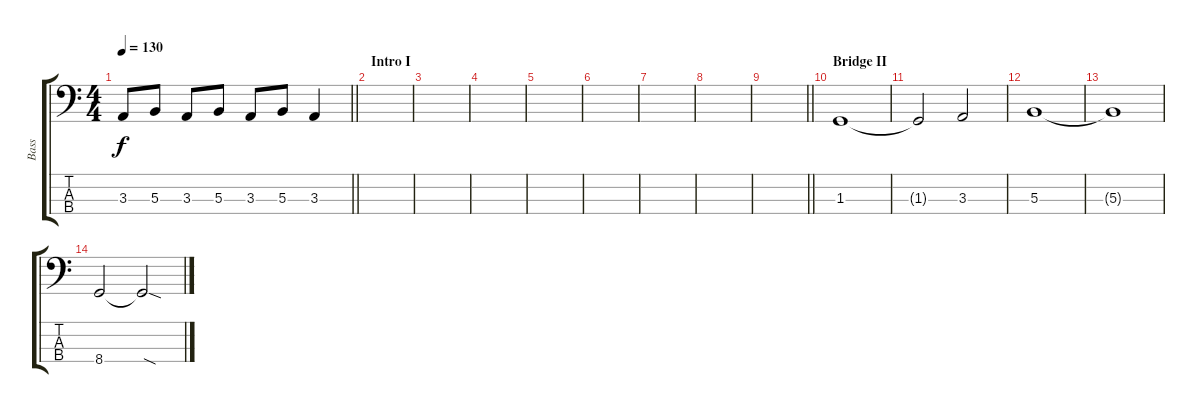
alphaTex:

\track ("Bass" "Bass") {instrument electricbasspick}
\staff {score tabs}
\tuning (E2 B1 Gb1 B0) {hide}
\ts (4 4)
\tempo 130
\clef f4
\barLineRight lightlight
\ks c
3.3.8{dy f} 5.3.8 3.3.8 5.3.8 3.3.8 5.3.8 3.3.4 |
\section ("" "Intro I")
|
|
|
|
|
|
|
\barLineRight lightlight
|
\section ("" "Bridge II")
1.3.1{volume 11} |
1.3{t}.2 3.3.2 |
5.3.1 |
5.3{t}.1 |
8.4.2{volume 16} 8.4{sod t}.2
